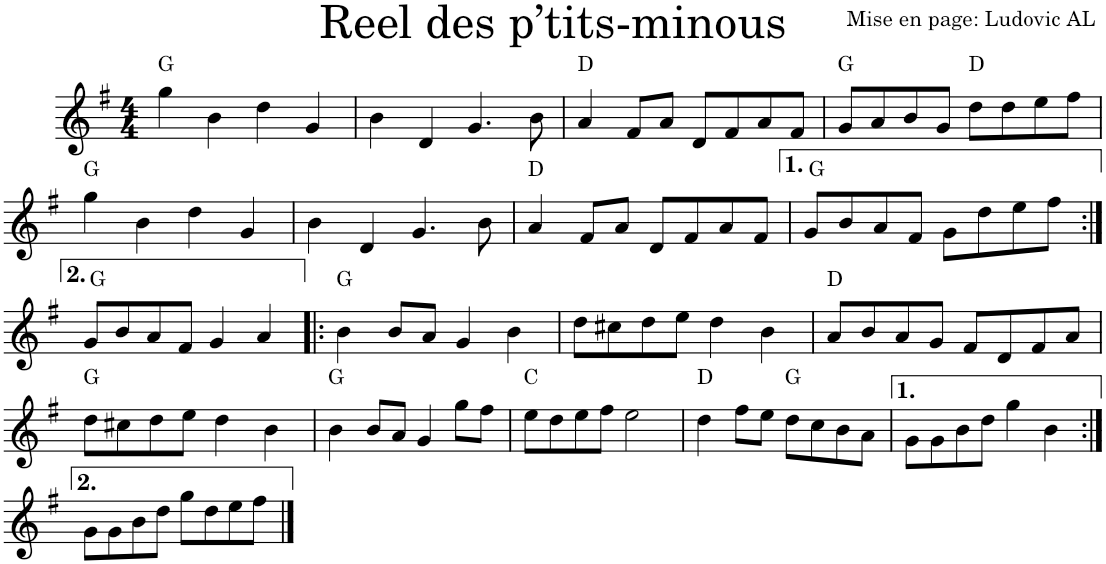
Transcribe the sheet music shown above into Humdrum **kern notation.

**kern	**harte
*part1	*part1
*staff1	*
*I"Violon	*
*I'Vln.	*
*clefG2	*
*k[f#]	*
*M4/4	*
=1	=1
4gg\	G:maj
4b\	.
4dd\	.
4g/	.
=2	=2
4b\	.
4d/	.
4.g/	.
8b\	.
=3	=3
4a/	D:maj
8f#/L	.
8a/J	.
8d/L	.
8f#/	.
8a/	.
8f#/J	.
=4	=4
8g/L	G:maj
8a/	.
8b/	.
8g/J	.
8dd\L	D:maj
8dd\	.
8ee\	.
8ff#\J	.
!!LO:LB:g=z
=5	=5
4gg\	G:maj
4b\	.
4dd\	.
4g/	.
=6	=6
4b\	.
4d/	.
4.g/	.
8b\	.
=7	=7
4a/	D:maj
8f#/L	.
8a/J	.
8d/L	.
8f#/	.
8a/	.
8f#/J	.
=8	=8
8g/L	G:maj
8b/	.
8a/	.
8f#/J	.
8g\L	.
8dd\	.
8ee\	.
8ff#\J	.
!!LO:LB:g=z
=9:|!	=9:|!
8g/L	G:maj
8b/	.
8a/	.
8f#/J	.
4g/	.
4a/	.
=10!|:	=10!|:
4b\	G:maj
8b/L	.
8a/J	.
4g/	.
4b\	.
=11	=11
8dd\L	.
8cc#X\	.
8dd\	.
8ee\J	.
4dd\	.
4b\	.
=12	=12
8a/L	D:maj
8b/	.
8a/	.
8g/J	.
8f#/L	.
8d/	.
8f#/	.
8a/J	.
!!LO:LB:g=z
=13	=13
8dd\L	G:maj
8cc#X\	.
8dd\	.
8ee\J	.
4dd\	.
4b\	.
=14	=14
4b\	G:maj
8b/L	.
8a/J	.
4g/	.
8gg\L	.
8ff#\J	.
=15	=15
8ee\L	C:maj
8dd\	.
8ee\	.
8ff#\J	.
2ee\	.
=16	=16
4dd\	D:maj
8ff#\L	.
8ee\J	.
8dd\L	G:maj
8cc\	.
8b\	.
8a\J	.
=17	=17
8g\L	.
8g\	.
8b\	.
8dd\J	.
4gg\	.
4b\	.
!!LO:LB:g=z
=18:|!	=18:|!
8g\L	.
8g\	.
8b\	.
8dd\J	.
8gg\L	.
8dd\	.
8ee\	.
8ff#\J	.
==	==
*-	*-
